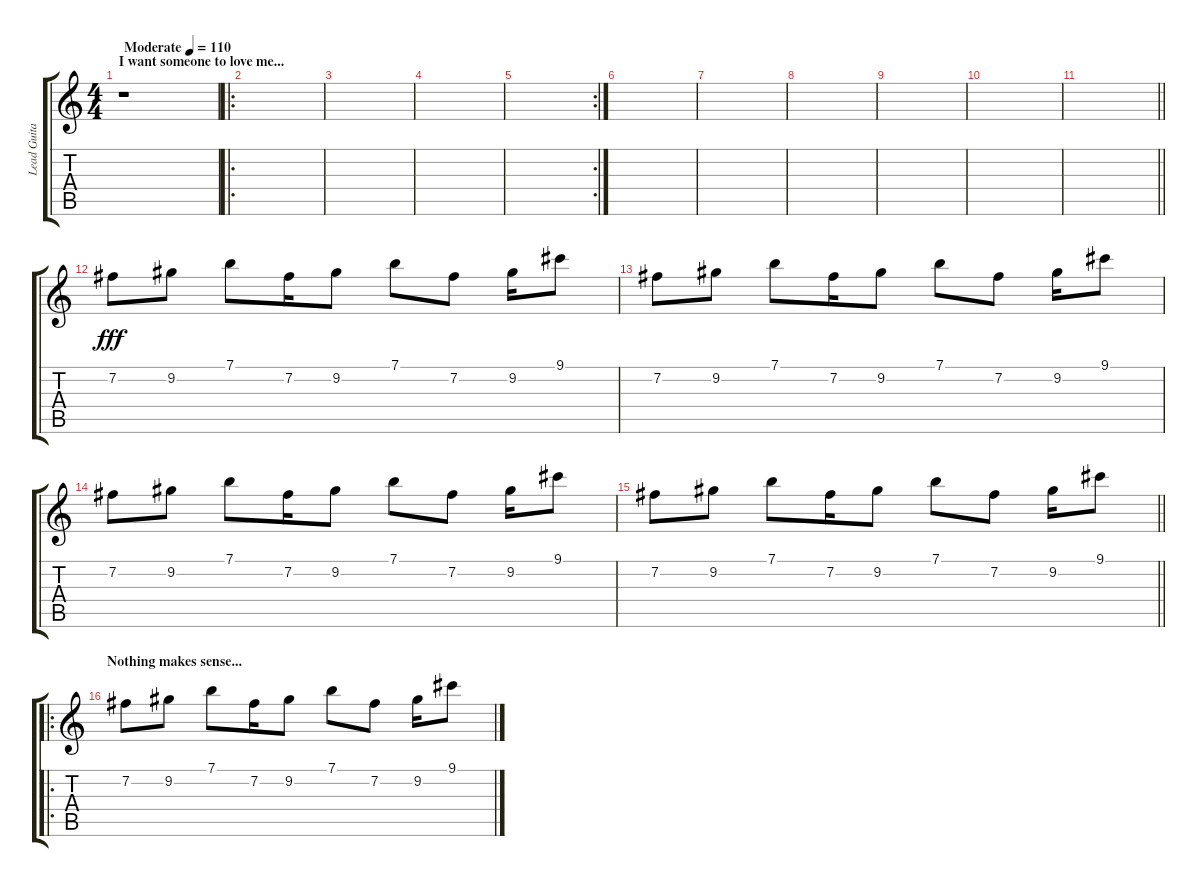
\track ("Lead Guitar" "Lead Guita") {instrument electricguitarjazz}
\staff {score tabs}
\tuning (E4 B3 G3 D3 A2 E2) {hide}
\ts (4 4)
\section ("" "I want someone to love me...")
\tempo (110 "Moderate")
\clef g2
\ks c
r.1{dy fff instrument electricguitarjazz} |
\ro
|
|
|
\rc 2
|
|
|
|
|
|
\barLineRight lightlight
|
7.2.8 9.2.8 7.1.8 7.2.16 9.2.8 7.1.8 7.2.8 9.2.16 9.1.8 |
7.2.8 9.2.8 7.1.8 7.2.16 9.2.8 7.1.8 7.2.8 9.2.16 9.1.8 |
7.2.8 9.2.8 7.1.8 7.2.16 9.2.8 7.1.8 7.2.8 9.2.16 9.1.8 |
\barLineRight lightlight
7.2.8 9.2.8 7.1.8 7.2.16 9.2.8 7.1.8 7.2.8 9.2.16 9.1.8 |
\ro
\section ("" "Nothing makes sense...")
7.2.8 9.2.8 7.1.8 7.2.16 9.2.8 7.1.8 7.2.8 9.2.16 9.1.8
